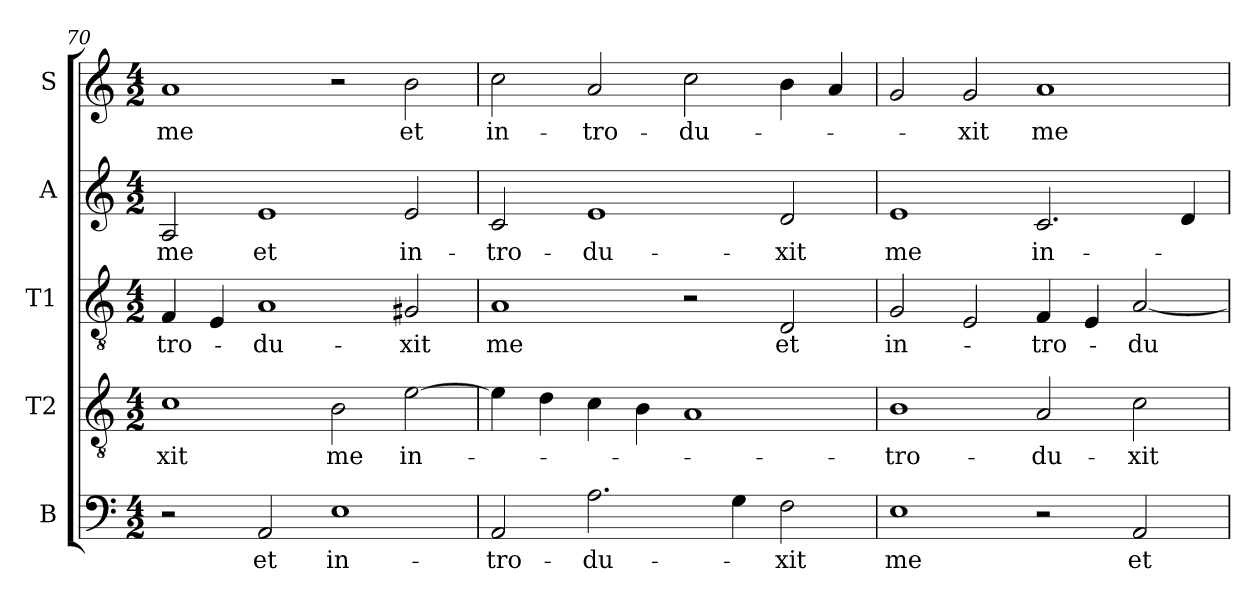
**kern	**text	**kern	**text	**kern	**text	**kern	**text	**kern	**text
*part5	*part5	*part4	*part4	*part3	*part3	*part2	*part2	*part1	*part1
*staff5	*staff5	*staff4	*staff4	*staff3	*staff3	*staff2	*staff2	*staff1	*staff1
*I"B	*	*I"T2	*	*I"T1	*	*I"A	*	*I"S	*
!!LO:PB:g=z
*clefF4	*	*clefGv2	*	*clefGv2	*	*clefG2	*	*clefG2	*
*M4/2	*	*M4/2	*	*M4/2	*	*M4/2	*	*M4/2	*
=70	=70	=70	=70	=70	=70	=70	=70	=70	=70
!	!	!	!LO:LY:b:cj	!	!LO:LY:b:cj	!	!LO:LY:b:cj	!	!LO:LY:b:cj
2r	.	1c	-xit	4F/	-tro-	2A/	me	1a	me
.	.	.	.	4E/	.	.	.	.	.
!	!LO:LY:b:cj	!	!	!	!LO:LY:b:cj	!	!LO:LY:b:cj	!	!
2AA/	et	.	.	1A	-du-	1e	et	.	.
!	!LO:LY:b:cj	!	!LO:LY:b:cj	!	!	!	!	!	!
1E	in-	2B\	me	.	.	.	.	2r	.
!	!	!	!LO:LY:b:cj	!	!LO:LY:b:cj	!	!LO:LY:b:cj	!	!LO:LY:b:cj
.	.	[>2e\	in-	2G#X/	-xit	2e/	in-	2b\	et
=71	=71	=71	=71	=71	=71	=71	=71	=71	=71
!	!LO:LY:b:cj	!	!	!	!LO:LY:b:cj	!	!LO:LY:b:cj	!	!LO:LY:b:cj
2AA/	-tro-	4e\]	.	1A	me	2c/	-tro-	2cc\	in-
.	.	4d\	.	.	.	.	.	.	.
!	!LO:LY:b:cj	!	!	!	!	!	!LO:LY:b:cj	!	!LO:LY:b:cj
2.A\	-du-	4c\	.	.	.	1e	-du-	2a/	-tro-
.	.	4B\	.	.	.	.	.	.	.
!	!	!	!	!	!	!	!	!	!LO:LY:b:cj
.	.	1A	.	2r	.	.	.	2cc\	-du-
4G\	.	.	.	.	.	.	.	.	.
!	!LO:LY:b:cj	!	!	!	!LO:LY:b:cj	!	!LO:LY:b:cj	!	!
2F\	-xit	.	.	2D/	et	2d/	-xit	4b\	.
.	.	.	.	.	.	.	.	4a/	.
=72	=72	=72	=72	=72	=72	=72	=72	=72	=72
!	!LO:LY:b:cj	!	!LO:LY:b:cj	!	!LO:LY:b:cj	!	!LO:LY:b:cj	!	!
1E	me	1B	-tro-	2G/	in-	1e	me	2g/	.
!	!	!	!	!	!	!	!	!	!LO:LY:b:cj
.	.	.	.	2E/	.	.	.	2g/	-xit
!	!	!	!LO:LY:b:cj	!	!LO:LY:b:cj	!	!LO:LY:b:cj	!	!LO:LY:b:cj
2r	.	2A/	-du-	4F/	-tro-	2.c/	in-	1a	me
.	.	.	.	4E/	.	.	.	.	.
!	!LO:LY:b:cj	!	!LO:LY:b:cj	!	!LO:LY:b	!	!	!	!
2AA/	et	2c\	-xit	[<2A/	-du-	.	.	.	.
.	.	.	.	.	.	4d/	.	.	.
=	=	=	=	=	=	=	=	=	=
*-	*-	*-	*-	*-	*-	*-	*-	*-	*-
